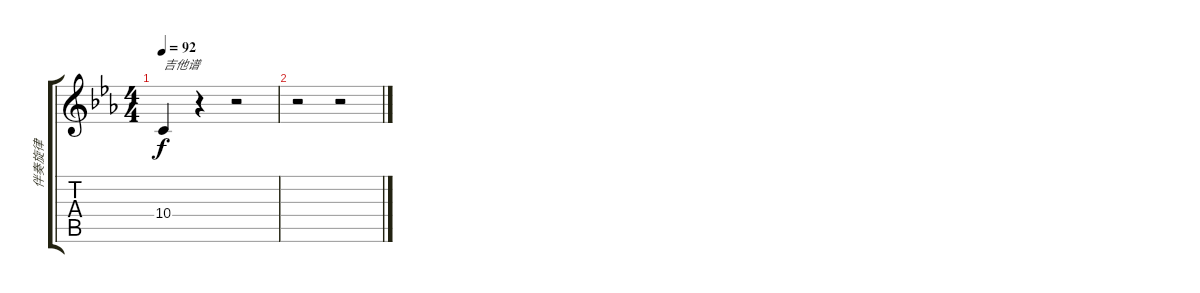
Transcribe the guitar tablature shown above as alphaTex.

\track ("伴奏旋律" "伴奏旋律") {instrument lead5charang}
\staff {score tabs}
\tuning (E4 B3 G3 D3 A2 E2) {hide}
\ts (4 4)
\tempo 92
\clef g2
\ks eb
10.4{t}.4{txt "吉他谱" dy f} r.4 r.2 |
r.2 r.2
